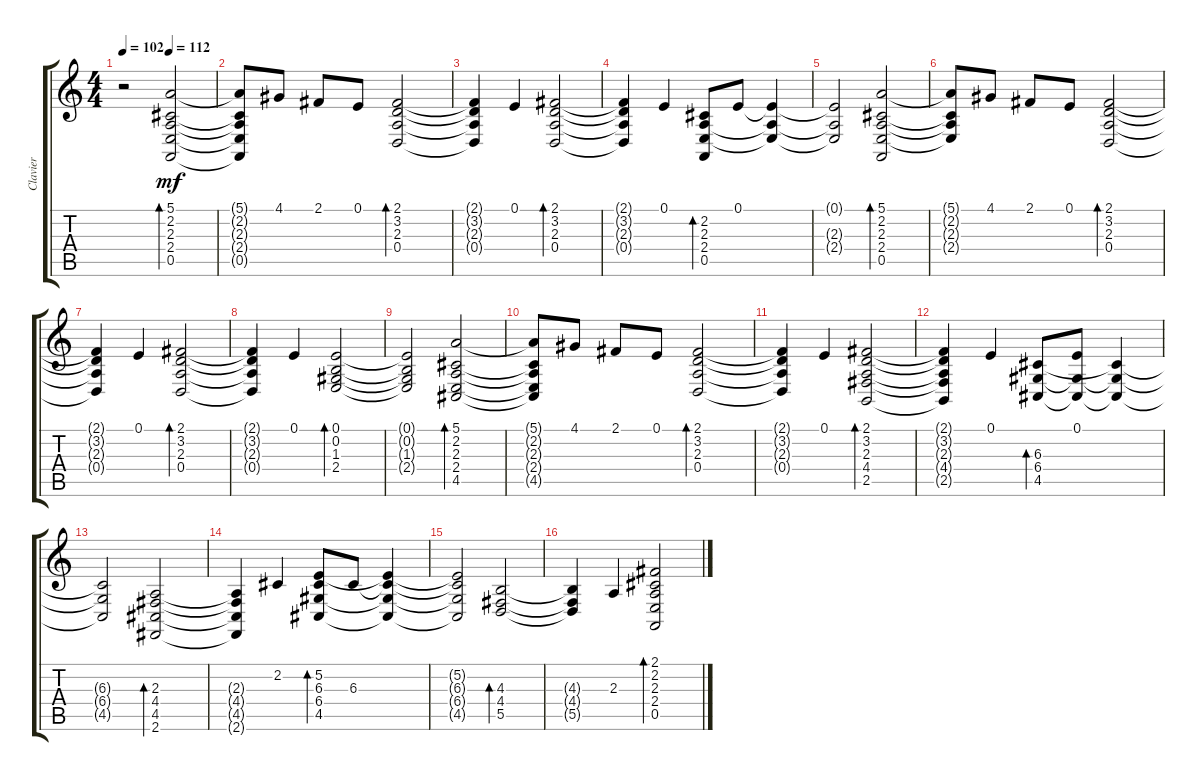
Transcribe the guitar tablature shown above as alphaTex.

\track ("Clavier" "Clavier") {instrument honkytonkpiano}
\staff {score tabs}
\tuning (E4 B3 G3 D3 A2 E2) {hide}
\ts (4 4)
\tempo 102
\tempo (112 0.5)
\tempo 102
\clef g2
\ks c
r.2{dy mf instrument honkytonkpiano} (5.1 2.2 2.3 2.4 0.5).2{bd 480} |
(5.1{t} 2.2{t} 2.3{t} 2.4{t} 0.5{t}).8 4.1.8 2.1.8 0.1.8 (2.1 3.2 2.3 0.4).2{bd 480} |
(2.1{t} 3.2{t} 2.3{t} 0.4{t}).4 0.1.4 (2.1 3.2 2.3 0.4).2{bd 480} |
(2.1{t} 3.2{t} 2.3{t} 0.4{t}).4 0.1.4 (2.2 2.3 2.4 0.5).8{bd 480} 0.1.8 (0.1{t} 2.3{t} 2.4{t}).4 |
(0.1{t} 2.3{t} 2.4{t}).2 (5.1 2.2 2.3 2.4 0.5).2{bd 480} |
(5.1{t} 2.2{t} 2.3{t} 2.4{t}).8 4.1.8 2.1.8 0.1.8 (2.1 3.2 2.3 0.4).2{bd 480} |
(2.1{t} 3.2{t} 2.3{t} 0.4{t}).4 0.1.4 (2.1 3.2 2.3 0.4).2{bd 480} |
(2.1{t} 3.2{t} 2.3{t} 0.4{t}).4 0.1.4 (0.1 0.2 1.3 2.4).2{bd 480} |
(0.1{t} 0.2{t} 1.3{t} 2.4{t}).2 (5.1 2.2 2.3 2.4 4.5).2{bd 480} |
(5.1{t} 2.2{t} 2.3{t} 2.4{t} 4.5{t}).8 4.1.8 2.1.8 0.1.8 (2.1 3.2 2.3 0.4).2{bd 480} |
(2.1{t} 3.2{t} 2.3{t} 0.4{t}).4 0.1.4 (2.1 3.2 2.3 4.4 2.5).2{bd 480} |
(2.1{t} 3.2{t} 2.3{t} 4.4{t} 2.5{t}).4 0.1.4 (6.3 6.4 4.5).8{bd 480} (0.1 6.4{t} 4.5{t}).8 (6.3{t} 6.4{t} 4.5{t}).4 |
(6.3{t} 6.4{t} 4.5{t}).2 (2.3 4.4 4.5 2.6).2{bd 480} |
(2.3{t} 4.4{t} 4.5{t} 2.6{t}).4 2.2.4 (5.2 6.3 6.4 4.5).8{bd 480} 6.3.8 (5.2{t} 6.3{t} 6.4{t} 4.5{t}).4 |
(5.2{t} 6.3{t} 6.4{t} 4.5{t}).2 (4.3 4.4 5.5).2{bd 480} |
(4.3{t} 4.4{t} 5.5{t}).4 2.3.4 (2.1 2.2 2.3 2.4 0.5).2{bd 480}
